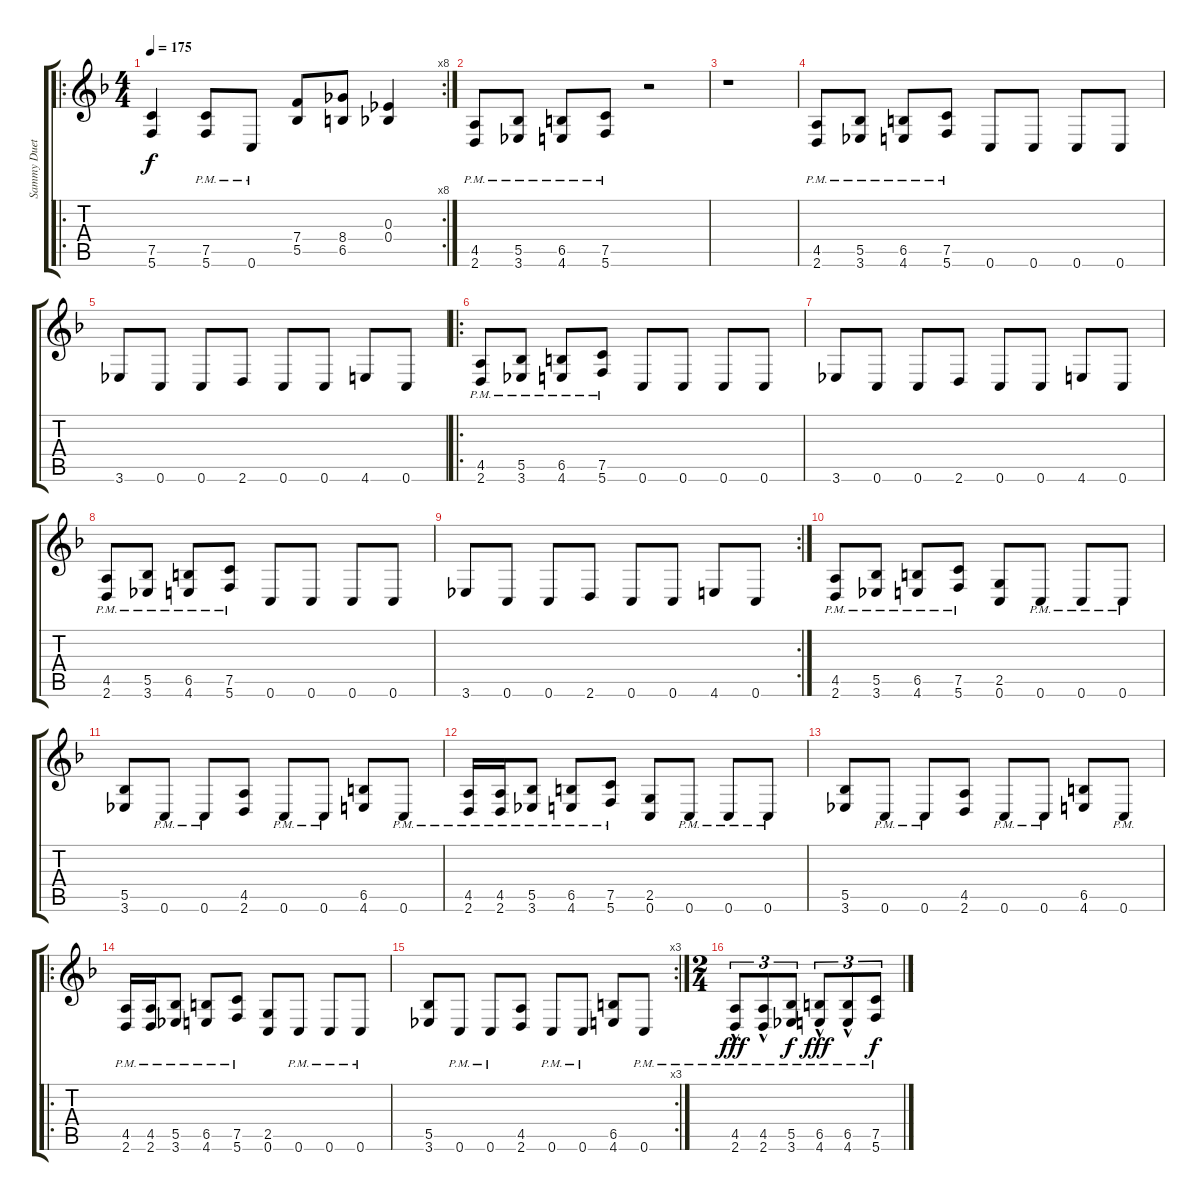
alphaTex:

\track ("Sammy Duet" "Sammy Duet") {instrument distortionguitar}
\staff {score tabs}
\tuning (C4 G3 Eb3 Bb2 F2 C2) {hide}
\ro
\rc 8
\ts (4 4)
\tempo 175
\clef g2
\ks f
(7.5 5.6).4{dy f} (7.5{pm} 5.6{pm}).8 0.6{pm}.8 (7.4 5.5).8 (8.4 6.5).8 (0.3 0.4).4 |
(4.5{pm} 2.6{pm}).8 (5.5{pm} 3.6{pm}).8 (6.5{pm} 4.6{pm}).8 (7.5{pm} 5.6{pm}).8 r.2 |
r.1 |
(4.5{pm} 2.6{pm}).8 (5.5{pm} 3.6{pm}).8 (6.5{pm} 4.6{pm}).8 (7.5{pm} 5.6{pm}).8 0.6.8 0.6.8 0.6.8 0.6.8 |
3.6.8 0.6.8 0.6.8 2.6.8 0.6.8 0.6.8 4.6.8 0.6.8 |
\ro
(4.5{pm} 2.6{pm}).8 (5.5{pm} 3.6{pm}).8 (6.5{pm} 4.6{pm}).8 (7.5{pm} 5.6{pm}).8 0.6.8 0.6.8 0.6.8 0.6.8 |
3.6.8 0.6.8 0.6.8 2.6.8 0.6.8 0.6.8 4.6.8 0.6.8 |
(4.5{pm} 2.6{pm}).8 (5.5{pm} 3.6{pm}).8 (6.5{pm} 4.6{pm}).8 (7.5{pm} 5.6{pm}).8 0.6.8 0.6.8 0.6.8 0.6.8 |
\rc 2
3.6.8 0.6.8 0.6.8 2.6.8 0.6.8 0.6.8 4.6.8 0.6.8 |
(4.5{pm} 2.6{pm}).8 (5.5{pm} 3.6{pm}).8 (6.5{pm} 4.6{pm}).8 (7.5{pm} 5.6{pm}).8 (2.5 0.6).8 0.6{pm}.8 0.6{pm}.8 0.6{pm}.8 |
(5.5 3.6).8 0.6{pm}.8 0.6{pm}.8 (4.5 2.6).8 0.6{pm}.8 0.6{pm}.8 (6.5 4.6).8 0.6{pm}.8 |
(4.5{pm} 2.6{pm}).16 (4.5{pm} 2.6{pm}).16 (5.5{pm} 3.6{pm}).8 (6.5{pm} 4.6{pm}).8 (7.5{pm} 5.6{pm}).8 (2.5 0.6).8 0.6{pm}.8 0.6{pm}.8 0.6{pm}.8 |
(5.5 3.6).8 0.6{pm}.8 0.6{pm}.8 (4.5 2.6).8 0.6{pm}.8 0.6{pm}.8 (6.5 4.6).8 0.6{pm}.8 |
\ro
(4.5{pm} 2.6{pm}).16 (4.5{pm} 2.6{pm}).16 (5.5{pm} 3.6{pm}).8 (6.5{pm} 4.6{pm}).8 (7.5{pm} 5.6{pm}).8 (2.5 0.6).8 0.6{pm}.8 0.6{pm}.8 0.6{pm}.8 |
\rc 3
(5.5 3.6).8 0.6{pm}.8 0.6{pm}.8 (4.5 2.6).8 0.6{pm}.8 0.6{pm}.8 (6.5 4.6).8 0.6{pm}.8 |
\ts (2 4)
(4.5{hac pm} 2.6{hac pm}).8{tu (3 2) dy fff} (4.5{hac pm} 2.6{hac pm}).8{tu (3 2)} (5.5{pm} 3.6{pm}).8{tu (3 2) dy f} (6.5{hac pm} 4.6{hac pm}).8{tu (3 2) dy fff} (6.5{hac pm} 4.6{hac pm}).8{tu (3 2)} (7.5{pm} 5.6{pm}).8{tu (3 2) dy f}
